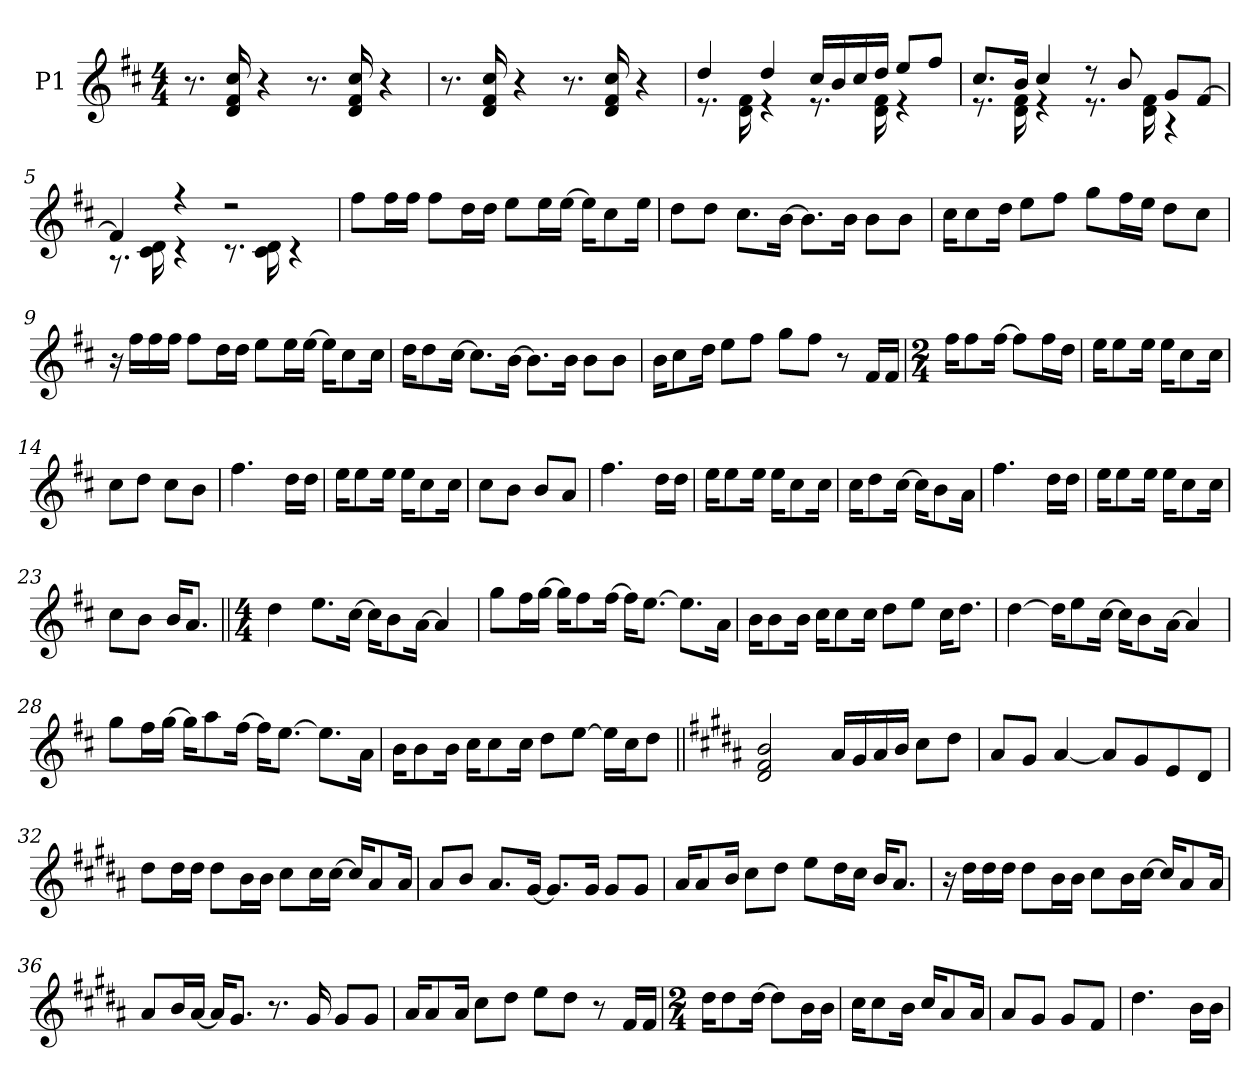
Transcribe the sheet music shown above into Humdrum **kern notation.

**kern
*part1
*staff1
*I"P1
*clefG2
*k[f#c#]
*b:
*M4/4
*MM96
=1
8.r
16d/ 16f#/ 16cc#/
4r
8.r
16d/ 16f#/ 16cc#/
4r
=2
8.r
16d/ 16f#/ 16cc#/
4r
8.r
16d/ 16f#/ 16cc#/
4r
=3
*^
4dd/	8.r
.	16d\ 16f#\
4dd/	4r
16cc#/LL	8.r
16b/	.
16cc#/	.
16dd/JJ	16d\ 16f#\
8ee/L	4r
8ff#/J	.
=4	=4
8.cc#/L	8.r
16b/Jk	16d\ 16f#\
4cc#/	4r
8r	8.r
8b/	.
.	16d\ 16f#\
8g/L	4r
[>8f#/J	.
!!LO:LB:g=z	!!
=5	=5
4f#/]	8.r
.	16c#\ 16d\
4r	4r
2r	8.r
.	16c#\ 16d\
.	4r
*v	*v
=6
8ff#\L
16ff#\L
16ff#\JJ
8ff#\L
16dd\L
16dd\JJ
8ee\L
16ee\L
[>16ee\JJ
16ee\KL]
8cc#\
16ee\Jk
=7
8dd\L
8dd\J
8.cc#\L
[>16b\Jk
8.b\L]
16b\Jk
8b\L
8b\J
=8
16cc#\KL
8cc#\
16dd\Jk
8ee\L
8ff#\J
8gg\L
16ff#\L
16ee\JJ
8dd\L
8cc#\J
!!LO:LB:g=z
=9
16r
16ff#\LL
16ff#\
16ff#\JJ
8ff#\L
16dd\L
16dd\JJ
8ee\L
16ee\L
[>16ee\JJ
16ee\KL]
8cc#\
16cc#\Jk
=10
16dd\KL
8dd\
[>16cc#\Jk
8.cc#\L]
[>16b\Jk
8.b\L]
16b\Jk
8b\L
8b\J
=11
16b\KL
8cc#\
16dd\Jk
8ee\L
8ff#\J
8gg\L
8ff#\J
8r
16f#/LL
16f#/JJ
!!LO:LB:g=z
=12
*M2/4
16ff#\KL
8ff#\
[>16ff#\Jk
8ff#\L]
16ff#\L
16dd\JJ
=13
16ee\KL
8ee\
16ee\Jk
16ee\KL
8cc#\
16cc#\Jk
=14
8cc#\L
8dd\J
8cc#\L
8b\J
=15
4.ff#\
16dd\LL
16dd\JJ
=16
16ee\KL
8ee\
16ee\Jk
16ee\KL
8cc#\
16cc#\Jk
=17
8cc#\L
8b\J
8b/L
8a/J
=18
4.ff#\
16dd\LL
16dd\JJ
!!LO:LB:g=z
=19
16ee\KL
8ee\
16ee\Jk
16ee\KL
8cc#\
16cc#\Jk
=20
16cc#\KL
8dd\
[>16cc#\Jk
16cc#\KL]
8b\
16a\Jk
=21
4.ff#\
16dd\LL
16dd\JJ
=22
16ee\KL
8ee\
16ee\Jk
16ee\KL
8cc#\
16cc#\Jk
=23
8cc#\L
8b\J
16b/KL
8.a/J
=24||
*M4/4
4dd\
8.ee\L
[>16cc#\Jk
16cc#\KL]
8b\
[>16a\Jk
4a/]
!!LO:LB:g=z
=25
8gg\L
16ff#\L
[>16gg\JJ
16gg\KL]
8ff#\
[>16ff#\Jk
16ff#\KL]
[>8.ee\J
8.ee\L]
16a\Jk
=26
16b\KL
8b\
16b\Jk
16cc#\KL
8cc#\
16cc#\Jk
8dd\L
8ee\J
16cc#\KL
8.dd\J
=27
[>4dd\
16dd\KL]
8ee\
[>16cc#\Jk
16cc#\KL]
8b\
[>16a\Jk
4a/]
=28
8gg\L
16ff#\L
[>16gg\JJ
16gg\KL]
8aa\
[>16ff#\Jk
16ff#\KL]
[>8.ee\J
8.ee\L]
16a\Jk
!!LO:LB:g=z
=29
16b\KL
8b\
16b\Jk
16cc#\KL
8cc#\
16cc#\Jk
8dd\L
[>8ee\J
16ee\LL]
16cc#\J
8dd\J
=30||
*k[f#c#g#d#a#]
*g#:
2d#/ 2f#/ 2b/
16a#/LL
16g#/
16a#/
16b/JJ
8cc#\L
8dd#\J
=31
8a#/L
8g#/J
[<4a#/
8a#/L]
8g#/
8e/
8d#/J
!!LO:LB:g=z
=32
8dd#\L
16dd#\L
16dd#\JJ
8dd#\L
16b\L
16b\JJ
8cc#\L
16cc#\L
[>16cc#\JJ
16cc#/KL]
8a#/
16a#/Jk
=33
8a#/L
8b/J
8.a#/L
[<16g#/Jk
8.g#/L]
16g#/Jk
8g#/L
8g#/J
=34
16a#/KL
8a#/
16b/Jk
8cc#\L
8dd#\J
8ee\L
16dd#\L
16cc#\JJ
16b/KL
8.a#/J
!!LO:LB:g=z
=35
16r
16dd#\LL
16dd#\
16dd#\JJ
8dd#\L
16b\L
16b\JJ
8cc#\L
16b\L
[>16cc#\JJ
16cc#/KL]
8a#/
16a#/Jk
=36
8a#/L
16b/L
[<16a#/JJ
16a#/KL]
8.g#/J
8.r
16g#/
8g#/L
8g#/J
=37
16a#/KL
8a#/
16a#/Jk
8cc#\L
8dd#\J
8ee\L
8dd#\J
8r
16f#/LL
16f#/JJ
!!LO:LB:g=z
=38
*M2/4
16dd#\KL
8dd#\
[>16dd#\Jk
8dd#\L]
16b\L
16b\JJ
=39
16cc#\KL
8cc#\
16b\Jk
16cc#/KL
8a#/
16a#/Jk
=40
8a#/L
8g#/J
8g#/L
8f#/J
=41
4.dd#\
16b\LL
16b\JJ
=
*-
